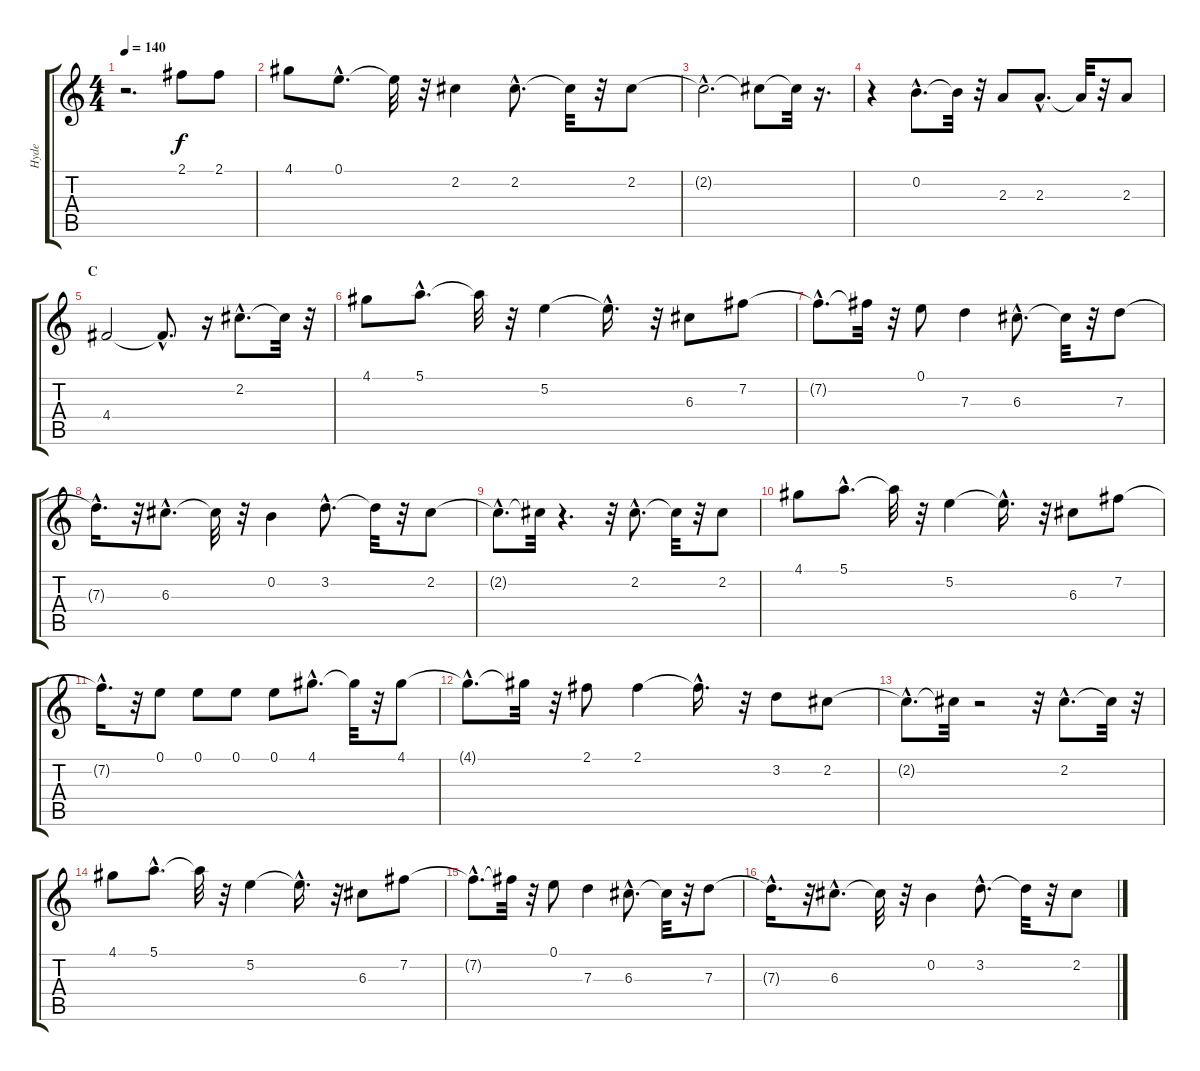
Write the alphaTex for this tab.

\track ("Hyde" "Hyde") {instrument acousticguitarnylon}
\staff {score tabs}
\tuning (E4 B3 G3 D3 A2 E2) {hide}
\ts (4 4)
\tempo 140
\clef g2
\ks c
r.2{d dy f} 2.1.8 2.1.8 |
4.1.8 0.1{hac}.8{d} 0.1{t}.32 r.32 2.2.4 2.2{hac}.8{d} 2.2{t}.32 r.32 2.2.8 |
2.2{hac t}.2{d} 2.2{t}.8 2.2{t}.32 r.16{d} |
r.4 0.2{hac}.8{d} 0.2{t}.32 r.32 2.3.8 2.3{hac}.8{d} 2.3{t}.32 r.32 2.3.8 |
\section ("" "C")
4.4.2 4.4{hac t}.8{d} r.16 2.2{hac}.8{d} 2.2{t}.32 r.32 |
4.1.8 5.1{hac}.8{d} 5.1{t}.32 r.32 5.2.4 5.2{hac t}.16{d} r.32 6.3.8 7.2.8 |
7.2{hac t}.8{d} 7.2{t}.32 r.32 0.1.8 7.3.4 6.3{hac}.8{d} 6.3{t}.32 r.32 7.3.8 |
7.3{hac t}.16{d} r.32 6.3{hac}.8{d} 6.3{t}.32 r.32 0.2.4 3.2{hac}.8{d} 3.2{t}.32 r.32 2.2.8 |
2.2{hac t}.8{d} 2.2{t}.32 r.4{d} r.32 2.2{hac}.8{d} 2.2{t}.32 r.32 2.2.8 |
4.1.8 5.1{hac}.8{d} 5.1{t}.32 r.32 5.2.4 5.2{hac t}.16{d} r.32 6.3.8 7.2.8 |
7.2{hac t}.16{d} r.32 0.1.8 0.1.8 0.1.8 0.1.8 4.1{hac}.8{d} 4.1{t}.32 r.32 4.1.8 |
4.1{hac t}.8{d} 4.1{t}.32 r.32 2.1.8 2.1.4 2.1{hac t}.16{d} r.32 3.2.8 2.2.8 |
2.2{hac t}.8{d} 2.2{t}.32 r.2 r.32 2.2{hac}.8{d} 2.2{t}.32 r.32 |
4.1.8 5.1{hac}.8{d} 5.1{t}.32 r.32 5.2.4 5.2{hac t}.16{d} r.32 6.3.8 7.2.8 |
7.2{hac t}.8{d} 7.2{t}.32 r.32 0.1.8 7.3.4 6.3{hac}.8{d} 6.3{t}.32 r.32 7.3.8 |
7.3{hac t}.16{d} r.32 6.3{hac}.8{d} 6.3{t}.32 r.32 0.2.4 3.2{hac}.8{d} 3.2{t}.32 r.32 2.2.8
